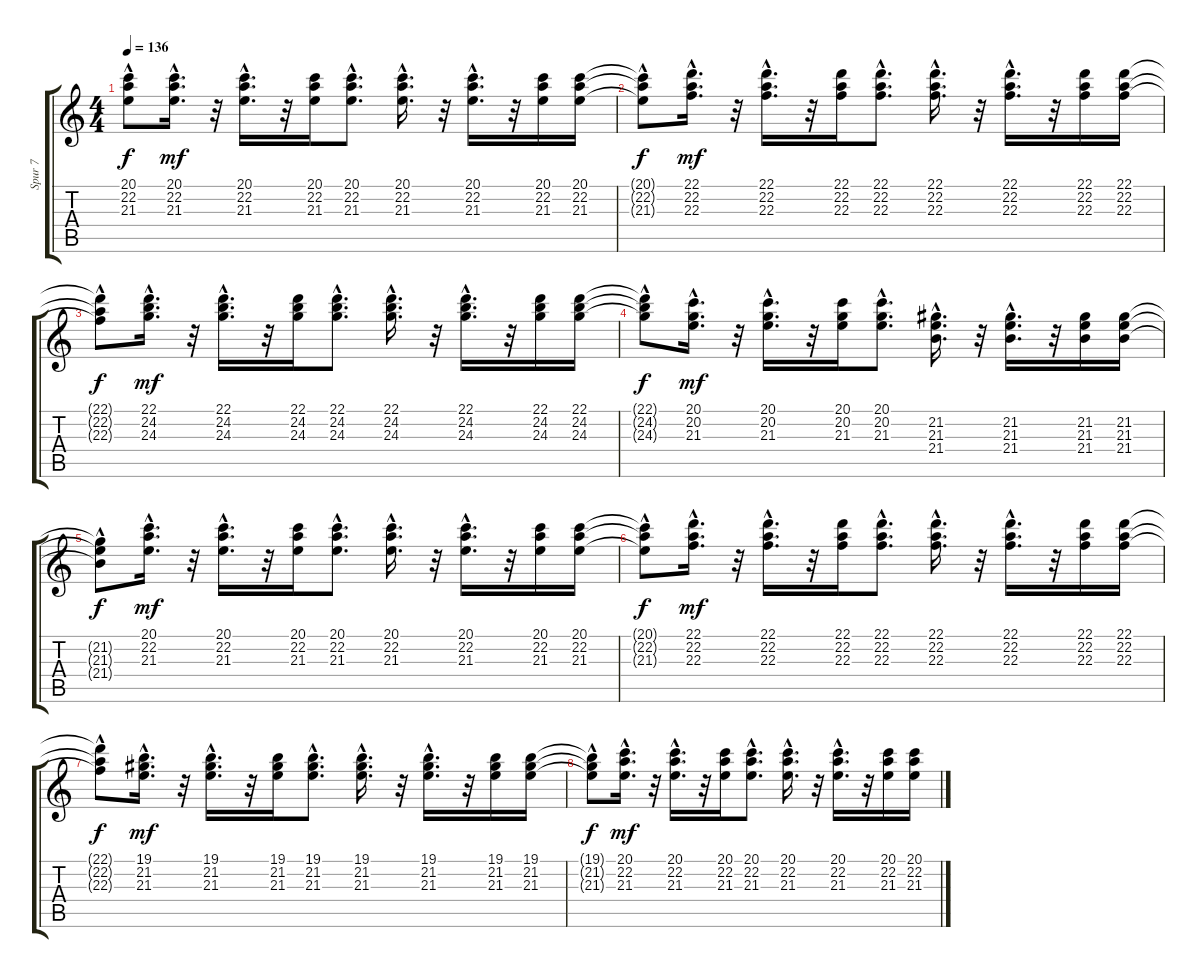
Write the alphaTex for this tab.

\track ("Spur 7" "Spur 7") {instrument acousticgrandpiano}
\staff {score tabs}
\tuning (E4 B3 G3 D3 A2 E2) {hide}
\ts (4 4)
\tempo 136
\clef g2
\ks c
(20.1{hac t} 22.2{hac t} 21.3{t}).8{dy f} (20.1{hac} 22.2{hac} 21.3{hac}).16{d dy mf} r.32 (20.1{hac} 22.2{hac} 21.3{hac}).16{d} r.32 (20.1 22.2 21.3).16 (20.1 22.2 21.3{hac}).8{d} (20.1{hac} 22.2{hac} 21.3{hac}).16{d} r.32 (20.1{hac} 22.2{hac} 21.3{hac}).16{d} r.32 (20.1 22.2 21.3).16 (20.1 22.2 21.3).16 |
(20.1{hac t} 22.2{hac t} 21.3{t}).8{dy f} (22.1{hac} 22.2{hac} 22.3{hac}).16{d dy mf} r.32 (22.1{hac} 22.2{hac} 22.3{hac}).16{d} r.32 (22.1 22.2 22.3).16 (22.1 22.2 22.3{hac}).8{d} (22.1{hac} 22.2{hac} 22.3{hac}).16{d} r.32 (22.1{hac} 22.2{hac} 22.3{hac}).16{d} r.32 (22.1 22.2 22.3).16 (22.1 22.2 22.3).16 |
(22.1{hac t} 22.2{hac t} 22.3{t}).8{dy f} (22.1{hac} 24.2{hac} 24.3{hac}).16{d dy mf} r.32 (22.1{hac} 24.2{hac} 24.3{hac}).16{d} r.32 (22.1 24.2 24.3).16 (22.1 24.2 24.3{hac}).8{d} (22.1{hac} 24.2{hac} 24.3{hac}).16{d} r.32 (22.1{hac} 24.2{hac} 24.3{hac}).16{d} r.32 (22.1 24.2 24.3).16 (22.1 24.2 24.3).16 |
(22.1{hac t} 24.2{hac t} 24.3{t}).8{dy f} (20.1{hac} 20.2{hac} 21.3{hac}).16{d dy mf} r.32 (20.1{hac} 20.2{hac} 21.3{hac}).16{d} r.32 (20.1 20.2 21.3).16 (20.1 20.2 21.3{hac}).8{d} (21.2{hac} 21.3{hac} 21.4{hac}).16{d} r.32 (21.2{hac} 21.3{hac} 21.4{hac}).16{d} r.32 (21.2 21.3 21.4).16 (21.2 21.3 21.4).16 |
(21.2{hac t} 21.3{hac t} 21.4{t}).8{dy f} (20.1{hac} 22.2{hac} 21.3{hac}).16{d dy mf} r.32 (20.1{hac} 22.2{hac} 21.3{hac}).16{d} r.32 (20.1 22.2 21.3).16 (20.1 22.2 21.3{hac}).8{d} (20.1{hac} 22.2{hac} 21.3{hac}).16{d} r.32 (20.1{hac} 22.2{hac} 21.3{hac}).16{d} r.32 (20.1 22.2 21.3).16 (20.1 22.2 21.3).16 |
(20.1{hac t} 22.2{hac t} 21.3{t}).8{dy f} (22.1{hac} 22.2{hac} 22.3{hac}).16{d dy mf} r.32 (22.1{hac} 22.2{hac} 22.3{hac}).16{d} r.32 (22.1 22.2 22.3).16 (22.1 22.2 22.3{hac}).8{d} (22.1{hac} 22.2{hac} 22.3{hac}).16{d} r.32 (22.1{hac} 22.2{hac} 22.3{hac}).16{d} r.32 (22.1 22.2 22.3).16 (22.1 22.2 22.3).16 |
(22.1{hac t} 22.2{hac t} 22.3{t}).8{dy f} (19.1{hac} 21.2{hac} 21.3{hac}).16{d dy mf} r.32 (19.1{hac} 21.2{hac} 21.3{hac}).16{d} r.32 (19.1 21.2 21.3).16 (19.1 21.2 21.3{hac}).8{d} (19.1{hac} 21.2{hac} 21.3{hac}).16{d} r.32 (19.1{hac} 21.2{hac} 21.3{hac}).16{d} r.32 (19.1 21.2 21.3).16 (19.1 21.2 21.3).16 |
(19.1{hac t} 21.2{hac t} 21.3{t}).8{dy f} (20.1{hac} 22.2{hac} 21.3{hac}).16{d dy mf} r.32 (20.1{hac} 22.2{hac} 21.3{hac}).16{d} r.32 (20.1 22.2 21.3).16 (20.1 22.2 21.3{hac}).8{d} (20.1{hac} 22.2{hac} 21.3{hac}).16{d} r.32 (20.1{hac} 22.2{hac} 21.3{hac}).16{d} r.32 (20.1 22.2 21.3).16 (20.1 22.2 21.3).16
